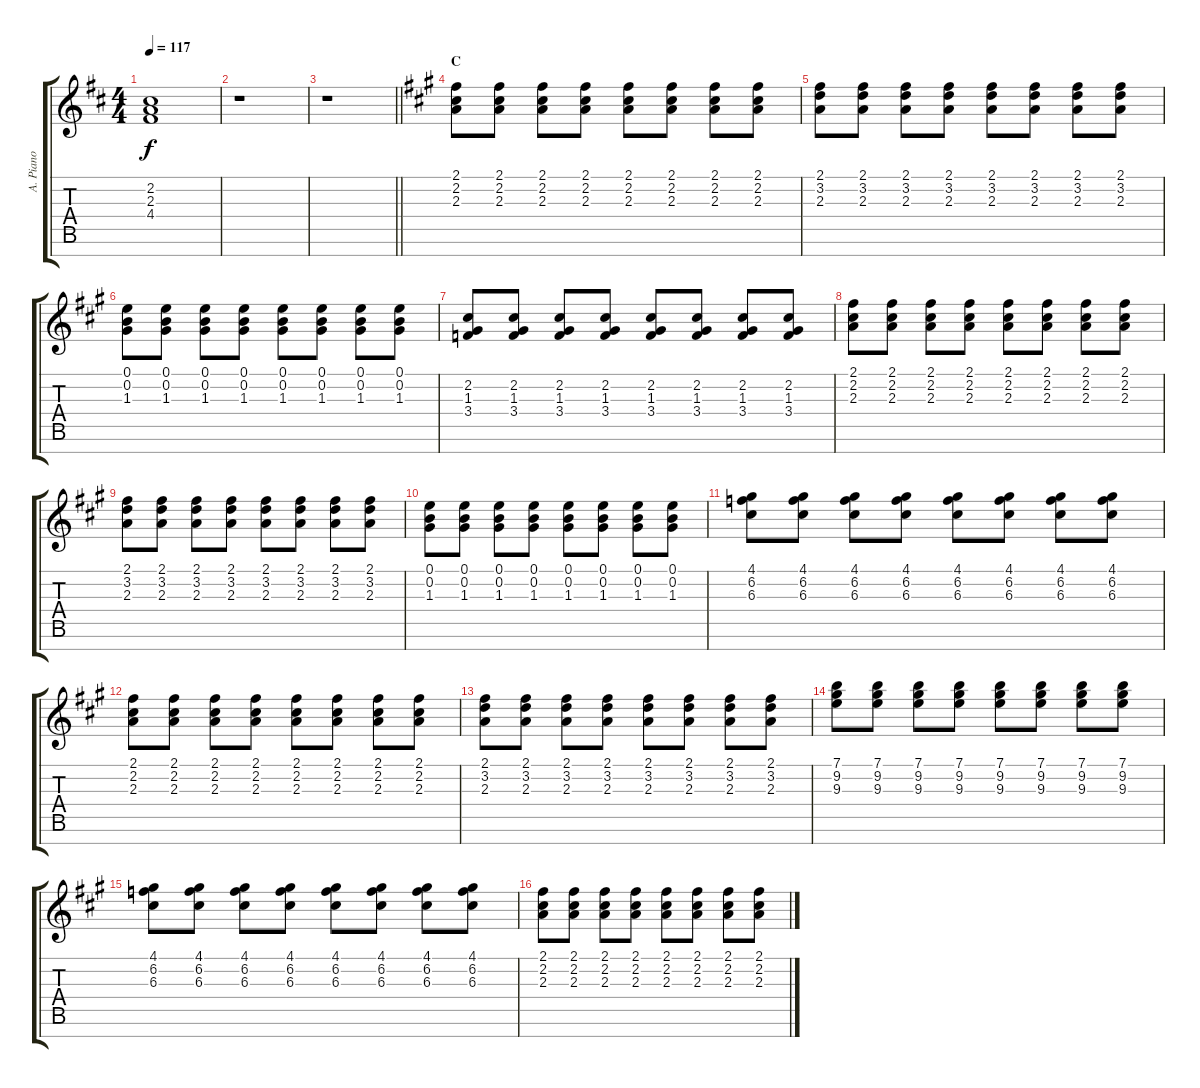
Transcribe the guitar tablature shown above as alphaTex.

\track ("A. Piano" "A. Piano") {instrument acousticgrandpiano}
\staff {score tabs}
\tuning (E5 B4 G4 D4 A3 E3 B2) {hide}
\ts (4 4)
\tempo 117
\clef g2
\ks d
(2.2 2.3 4.4).1{dy f} |
r.1 |
\barLineRight lightlight
r.1 |
\section ("" "C")
\ks a
(2.1 2.2 2.3).8 (2.1 2.2 2.3).8 (2.1 2.2 2.3).8 (2.1 2.2 2.3).8 (2.1 2.2 2.3).8 (2.1 2.2 2.3).8 (2.1 2.2 2.3).8 (2.1 2.2 2.3).8 |
(2.1 3.2 2.3).8 (2.1 3.2 2.3).8 (2.1 3.2 2.3).8 (2.1 3.2 2.3).8 (2.1 3.2 2.3).8 (2.1 3.2 2.3).8 (2.1 3.2 2.3).8 (2.1 3.2 2.3).8 |
(0.1 0.2 1.3).8 (0.1 0.2 1.3).8 (0.1 0.2 1.3).8 (0.1 0.2 1.3).8 (0.1 0.2 1.3).8 (0.1 0.2 1.3).8 (0.1 0.2 1.3).8 (0.1 0.2 1.3).8 |
(2.2 1.3 3.4).8 (2.2 1.3 3.4).8 (2.2 1.3 3.4).8 (2.2 1.3 3.4).8 (2.2 1.3 3.4).8 (2.2 1.3 3.4).8 (2.2 1.3 3.4).8 (2.2 1.3 3.4).8 |
(2.1 2.2 2.3).8 (2.1 2.2 2.3).8 (2.1 2.2 2.3).8 (2.1 2.2 2.3).8 (2.1 2.2 2.3).8 (2.1 2.2 2.3).8 (2.1 2.2 2.3).8 (2.1 2.2 2.3).8 |
(2.1 3.2 2.3).8 (2.1 3.2 2.3).8 (2.1 3.2 2.3).8 (2.1 3.2 2.3).8 (2.1 3.2 2.3).8 (2.1 3.2 2.3).8 (2.1 3.2 2.3).8 (2.1 3.2 2.3).8 |
(0.1 0.2 1.3).8 (0.1 0.2 1.3).8 (0.1 0.2 1.3).8 (0.1 0.2 1.3).8 (0.1 0.2 1.3).8 (0.1 0.2 1.3).8 (0.1 0.2 1.3).8 (0.1 0.2 1.3).8 |
(4.1 6.2 6.3).8 (4.1 6.2 6.3).8 (4.1 6.2 6.3).8 (4.1 6.2 6.3).8 (4.1 6.2 6.3).8 (4.1 6.2 6.3).8 (4.1 6.2 6.3).8 (4.1 6.2 6.3).8 |
(2.1 2.2 2.3).8 (2.1 2.2 2.3).8 (2.1 2.2 2.3).8 (2.1 2.2 2.3).8 (2.1 2.2 2.3).8 (2.1 2.2 2.3).8 (2.1 2.2 2.3).8 (2.1 2.2 2.3).8 |
(2.1 3.2 2.3).8 (2.1 3.2 2.3).8 (2.1 3.2 2.3).8 (2.1 3.2 2.3).8 (2.1 3.2 2.3).8 (2.1 3.2 2.3).8 (2.1 3.2 2.3).8 (2.1 3.2 2.3).8 |
(7.1 9.2 9.3).8 (7.1 9.2 9.3).8 (7.1 9.2 9.3).8 (7.1 9.2 9.3).8 (7.1 9.2 9.3).8 (7.1 9.2 9.3).8 (7.1 9.2 9.3).8 (7.1 9.2 9.3).8 |
(4.1 6.2 6.3).8 (4.1 6.2 6.3).8 (4.1 6.2 6.3).8 (4.1 6.2 6.3).8 (4.1 6.2 6.3).8 (4.1 6.2 6.3).8 (4.1 6.2 6.3).8 (4.1 6.2 6.3).8 |
(2.1 2.2 2.3).8 (2.1 2.2 2.3).8 (2.1 2.2 2.3).8 (2.1 2.2 2.3).8 (2.1 2.2 2.3).8 (2.1 2.2 2.3).8 (2.1 2.2 2.3).8 (2.1 2.2 2.3).8
